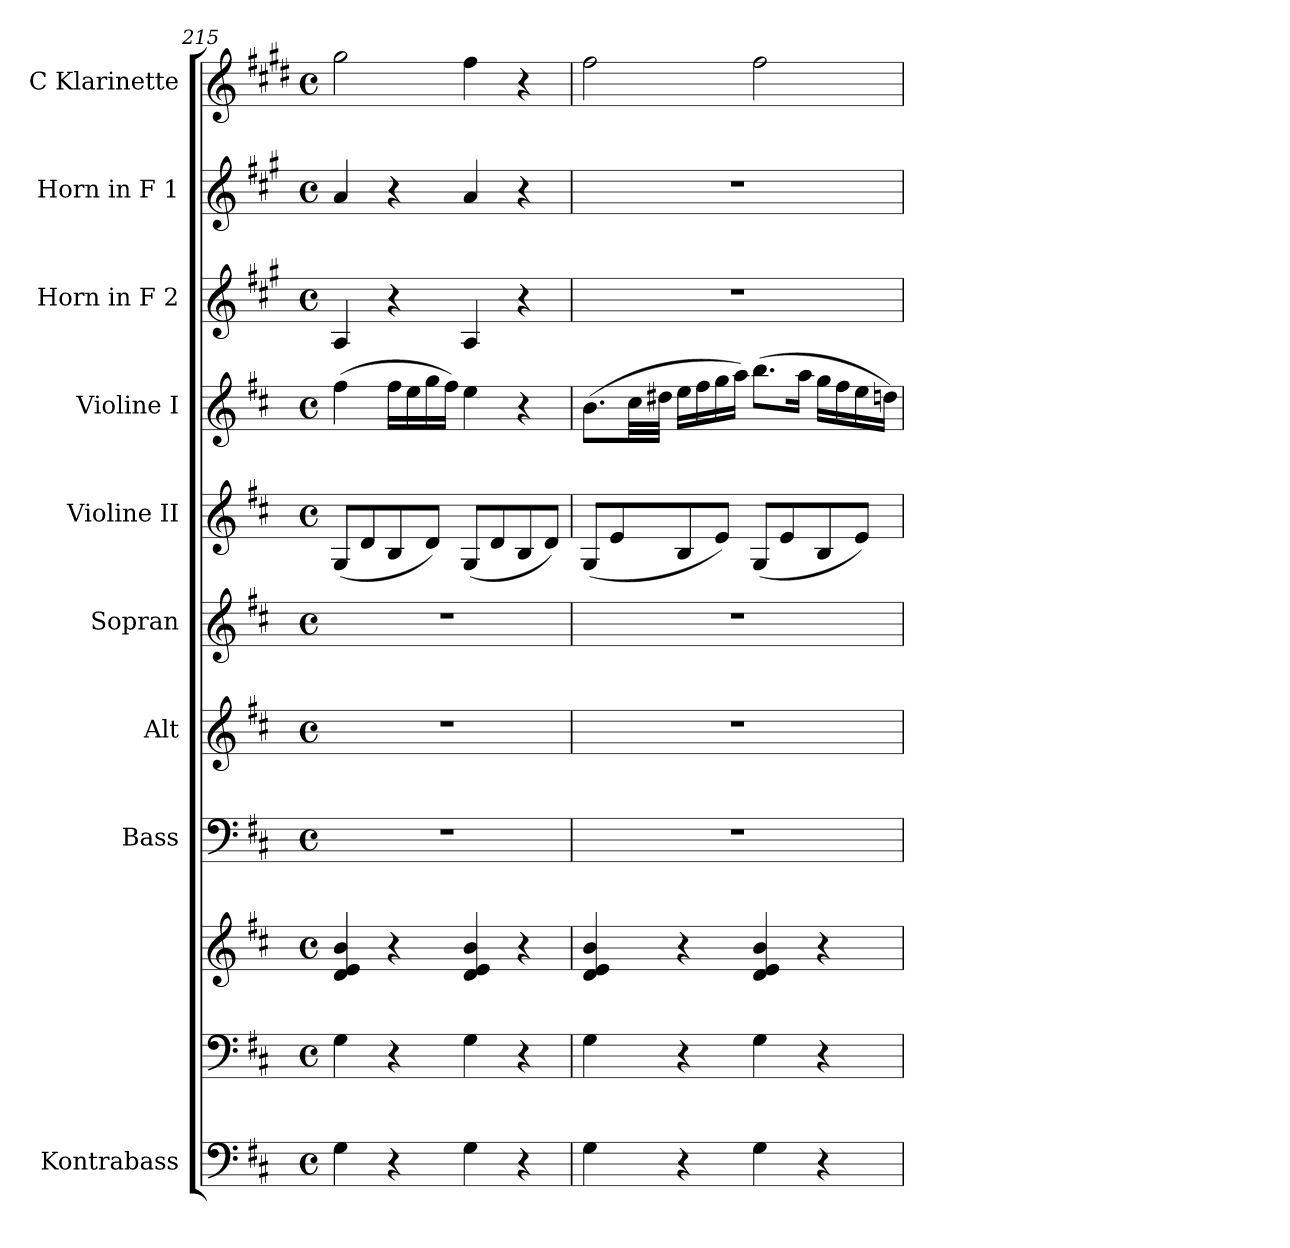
**kern	**kern	**kern	**kern	**kern	**kern	**kern	**kern	**kern	**kern	**kern
*part10	*part9	*part9	*part8	*part7	*part6	*part5	*part4	*part3	*part2	*part1
*staff11	*staff10	*staff9	*staff8	*staff7	*staff6	*staff5	*staff4	*staff3	*staff2	*staff1
*I"Kontrabass	*	*	*I"Bass	*I"Alt	*I"Sopran	*I"Violine II	*I"Violine I	*I"Horn in F 2	*I"Horn in F 1	*I"C Klarinette
*I'Kb.	*	*	*I'B.	*I'A.	*I'S.	*I'Vl. II	*I'Vl. I	*	*	*I'Kl.
*clefF4	*clefF4	*clefG2	*clefF4	*clefG2	*clefG2	*clefG2	*clefG2	*clefG2	*clefG2	*clefG2
*ITrd7c12	*	*	*	*	*	*	*	*ITrd4c7	*ITrd4c7	*ITrd1c2
*k[f#c#]	*k[f#c#]	*k[f#c#]	*k[f#c#]	*k[f#c#]	*k[f#c#]	*k[f#c#]	*k[f#c#]	*k[f#c#]	*k[f#c#]	*k[f#c#]
*D:	*D:	*D:	*D:	*D:	*D:	*D:	*D:	*D:	*D:	*D:
*M4/4	*M4/4	*M4/4	*M4/4	*M4/4	*M4/4	*M4/4	*M4/4	*M4/4	*M4/4	*M4/4
*met(c)	*met(c)	*met(c)	*met(c)	*met(c)	*met(c)	*met(c)	*met(c)	*met(c)	*met(c)	*met(c)
=215	=215	=215	=215	=215	=215	=215	=215	=215	=215	=215
4GG\	4G\	4d/ 4e/ 4b/	1r	1r	1r	(<8G/L	(>4ff#\	4D/	4d/	2ff#\
.	.	.	.	.	.	8d/	.	.	.	.
4r	4r	4r	.	.	.	8B/	16ff#\LL	4r	4r	.
.	.	.	.	.	.	.	16ee\	.	.	.
.	.	.	.	.	.	8d/J)	16gg\	.	.	.
.	.	.	.	.	.	.	16ff#\JJ)	.	.	.
4GG\	4G\	4d/ 4e/ 4b/	.	.	.	(<8G/L	4ee\	4D/	4d/	4ee\
.	.	.	.	.	.	8d/	.	.	.	.
4r	4r	4r	.	.	.	8B/	4r	4r	4r	4r
.	.	.	.	.	.	8d/J)	.	.	.	.
=216	=216	=216	=216	=216	=216	=216	=216	=216	=216	=216
4GG\	4G\	4d/ 4e/ 4b/	1r	1r	1r	(<8G/L	(>8.b\L	1r	1r	2ee\
.	.	.	.	.	.	8e/	.	.	.	.
.	.	.	.	.	.	.	32cc#\LL	.	.	.
.	.	.	.	.	.	.	32dd#X\JJJ	.	.	.
4r	4r	4r	.	.	.	8B/	16ee\LL	.	.	.
.	.	.	.	.	.	.	16ff#\	.	.	.
.	.	.	.	.	.	8e/J)	16gg\	.	.	.
.	.	.	.	.	.	.	16aa\JJ)	.	.	.
4GG\	4G\	4d/ 4e/ 4b/	.	.	.	(<8G/L	(>8.bb\L	.	.	2ee\
.	.	.	.	.	.	8e/	.	.	.	.
.	.	.	.	.	.	.	16aa\Jk	.	.	.
4r	4r	4r	.	.	.	8B/	16gg\LL	.	.	.
.	.	.	.	.	.	.	16ff#\	.	.	.
.	.	.	.	.	.	8e/J)	16ee\	.	.	.
.	.	.	.	.	.	.	16ddn\JJ)	.	.	.
=	=	=	=	=	=	=	=	=	=	=
*-	*-	*-	*-	*-	*-	*-	*-	*-	*-	*-
